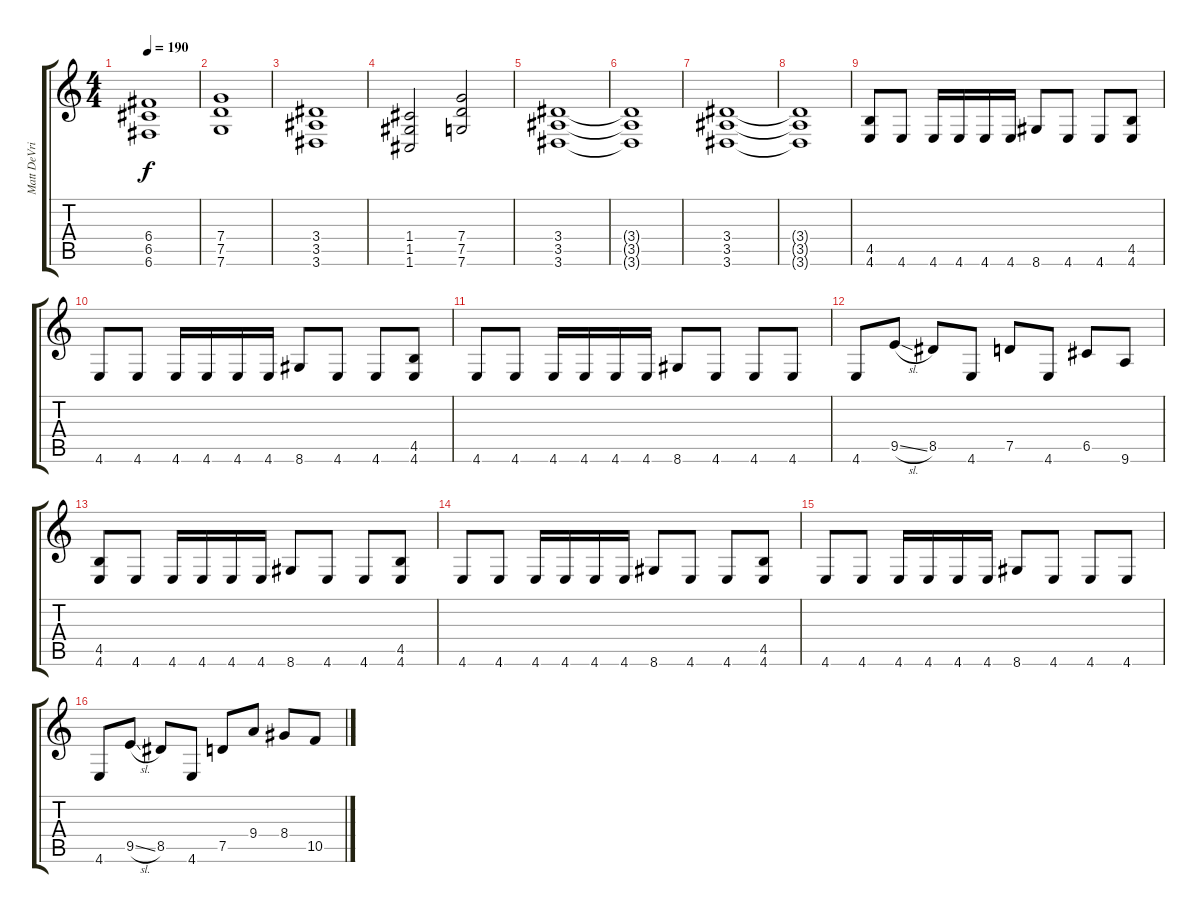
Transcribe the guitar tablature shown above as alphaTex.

\track ("Matt DeVries" "Matt DeVri") {instrument distortionguitar}
\staff {score tabs}
\tuning (D4 A3 F3 C3 G2 C2) {hide}
\ts (4 4)
\tempo 190
\clef g2
\ks c
(6.4 6.5 6.6).1{dy f} |
(7.4 7.5 7.6).1 |
(3.4 3.5 3.6).1 |
(1.4 1.5 1.6).2 (7.4 7.5 7.6).2 |
(3.4 3.5 3.6).1 |
(3.4{t} 3.5{t} 3.6{t}).1 |
(3.4 3.5 3.6).1 |
(3.4{t} 3.5{t} 3.6{t}).1 |
(4.5 4.6).8 4.6.8 4.6.16 4.6.16 4.6.16 4.6.16 8.6.8 4.6.8 4.6.8 (4.5 4.6).8 |
4.6.8 4.6.8 4.6.16 4.6.16 4.6.16 4.6.16 8.6.8 4.6.8 4.6.8 (4.5 4.6).8 |
4.6.8 4.6.8 4.6.16 4.6.16 4.6.16 4.6.16 8.6.8 4.6.8 4.6.8 4.6.8 |
4.6.8 9.5{sl}.8 8.5.8 4.6.8 7.5.8 4.6.8 6.5.8 9.6.8 |
(4.5 4.6).8 4.6.8 4.6.16 4.6.16 4.6.16 4.6.16 8.6.8 4.6.8 4.6.8 (4.5 4.6).8 |
4.6.8 4.6.8 4.6.16 4.6.16 4.6.16 4.6.16 8.6.8 4.6.8 4.6.8 (4.5 4.6).8 |
4.6.8 4.6.8 4.6.16 4.6.16 4.6.16 4.6.16 8.6.8 4.6.8 4.6.8 4.6.8 |
4.6.8 9.5{sl}.8 8.5.8 4.6.8 7.5.8 9.4.8 8.4.8 10.5.8
